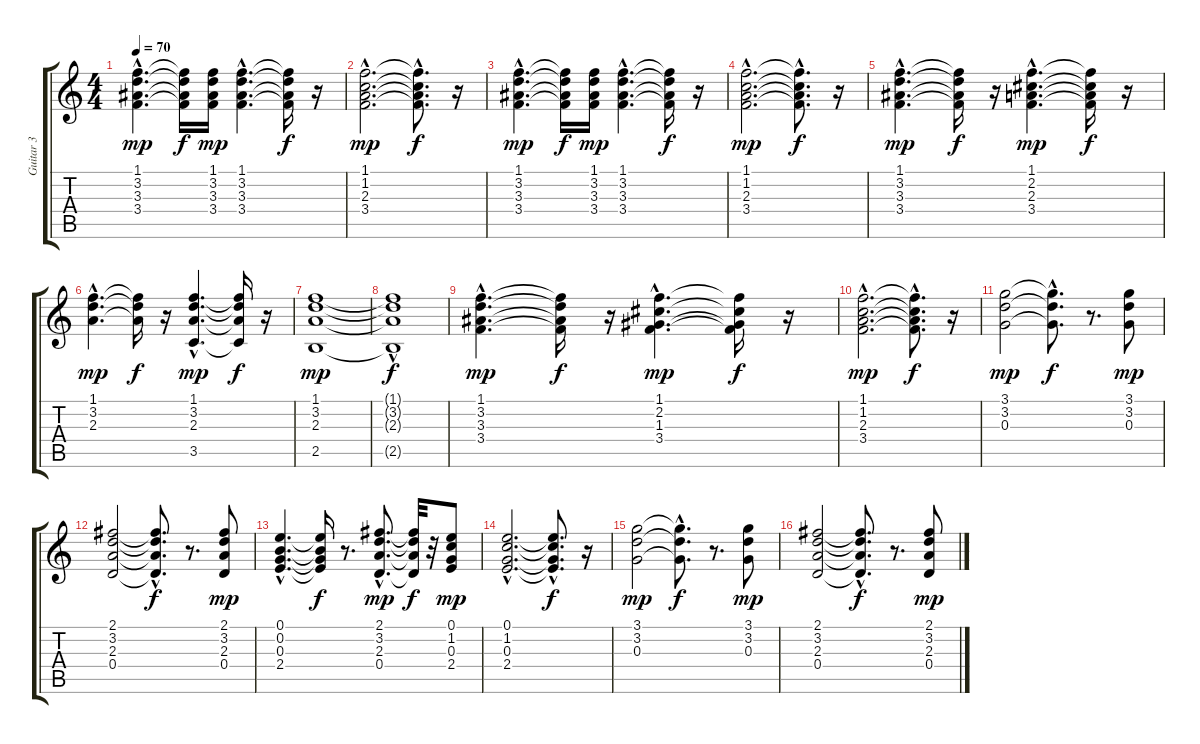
\track ("Guitar 3" "Guitar 3") {instrument acousticguitarsteel}
\staff {score tabs}
\tuning (E4 B3 G3 D3 A2 E2) {hide}
\ts (4 4)
\tempo 70
\clef g2
\ks c
(1.1{hac} 3.2{hac} 3.3{hac} 3.4{hac}).4{d dy mp} (1.1{t} 3.2{t} 3.3{t} 3.4{t}).16{dy f} (1.1 3.2 3.3 3.4).16{dy mp} (1.1{hac} 3.2{hac} 3.3{hac} 3.4{hac}).4{d} (1.1{t} 3.2{t} 3.3{t} 3.4{t}).16{dy f} r.16 |
(1.1{hac} 1.2{hac} 2.3{hac} 3.4{hac}).2{d dy mp} (1.1{hac t} 1.2{hac t} 2.3{hac t} 3.4{hac t}).8{d dy f} r.16 |
(1.1{hac} 3.2{hac} 3.3{hac} 3.4{hac}).4{d dy mp} (1.1{t} 3.2{t} 3.3{t} 3.4{t}).16{dy f} (1.1 3.2 3.3 3.4).16{dy mp} (1.1{hac} 3.2{hac} 3.3{hac} 3.4{hac}).4{d} (1.1{t} 3.2{t} 3.3{t} 3.4{t}).16{dy f} r.16 |
(1.1{hac} 1.2{hac} 2.3{hac} 3.4{hac}).2{d dy mp} (1.1{hac t} 1.2{hac t} 2.3{hac t} 3.4{hac t}).8{d dy f} r.16 |
(1.1{hac} 3.2{hac} 3.3{hac} 3.4{hac}).4{d dy mp} (1.1{t} 3.2{t} 3.3{t} 3.4{t}).16{dy f} r.16 (1.1{hac} 2.2{hac} 2.3{hac} 3.4{hac}).4{d dy mp} (1.1{t} 2.2{t} 2.3{t} 3.4{t}).16{dy f} r.16 |
(1.1{hac} 3.2{hac} 2.3{hac}).4{d dy mp} (1.1{t} 3.2{t} 2.3{t}).16{dy f} r.16 (1.1{hac} 3.2{hac} 2.3{hac} 3.5{hac}).4{d dy mp} (1.1{t} 3.2{t} 2.3{t} 3.5{t}).16{dy f} r.16 |
(1.1 3.2 2.3 2.5).1{dy mp} |
(1.1{hac t} 3.2{hac t} 2.3{hac t} 2.5{t}).1{dy f} |
(1.1{hac} 3.2{hac} 3.3{hac} 3.4{hac}).4{d dy mp} (1.1{t} 3.2{t} 3.3{t} 3.4{t}).16{dy f} r.16 (1.1{hac} 2.2{hac} 1.3{hac} 3.4{hac}).4{d dy mp} (1.1{t} 2.2{t} 1.3{t} 3.4{t}).16{dy f} r.16 |
(1.1{hac} 1.2{hac} 2.3{hac} 3.4{hac}).2{d dy mp} (1.1{hac t} 1.2{hac t} 2.3{hac t} 3.4{hac t}).8{d dy f} r.16 |
(3.1 3.2 0.3).2{dy mp} (3.1{hac t} 3.2{hac t} 0.3{hac t}).8{d dy f} r.8{d} (3.1 3.2 0.3).8{dy mp} |
(2.1 3.2 2.3 0.4).2 (2.1{hac t} 3.2{hac t} 2.3{hac t} 0.4{hac t}).8{d dy f} r.8{d} (2.1 3.2 2.3 0.4).8{dy mp} |
(0.1{hac} 0.2{hac} 0.3{hac} 2.4{hac}).4{d} (0.1{t} 0.2{t} 0.3{t} 2.4{t}).16{dy f} r.8{d} (2.1{hac} 3.2{hac} 2.3{hac} 0.4{hac}).8{d dy mp} (2.1{t} 3.2{t} 2.3{t} 0.4{t}).32{dy f} r.32 (0.1 1.2 0.3 2.4).8{dy mp} |
(0.1{hac} 1.2{hac} 0.3{hac} 2.4{hac}).2{d} (0.1{hac t} 1.2{hac t} 0.3{hac t} 2.4{hac t}).8{d dy f} r.16 |
(3.1 3.2 0.3).2{dy mp} (3.1{hac t} 3.2{hac t} 0.3{hac t}).8{d dy f} r.8{d} (3.1 3.2 0.3).8{dy mp} |
(2.1 3.2 2.3 0.4).2 (2.1{hac t} 3.2{hac t} 2.3{hac t} 0.4{hac t}).8{d dy f} r.8{d} (2.1 3.2 2.3 0.4).8{dy mp}
